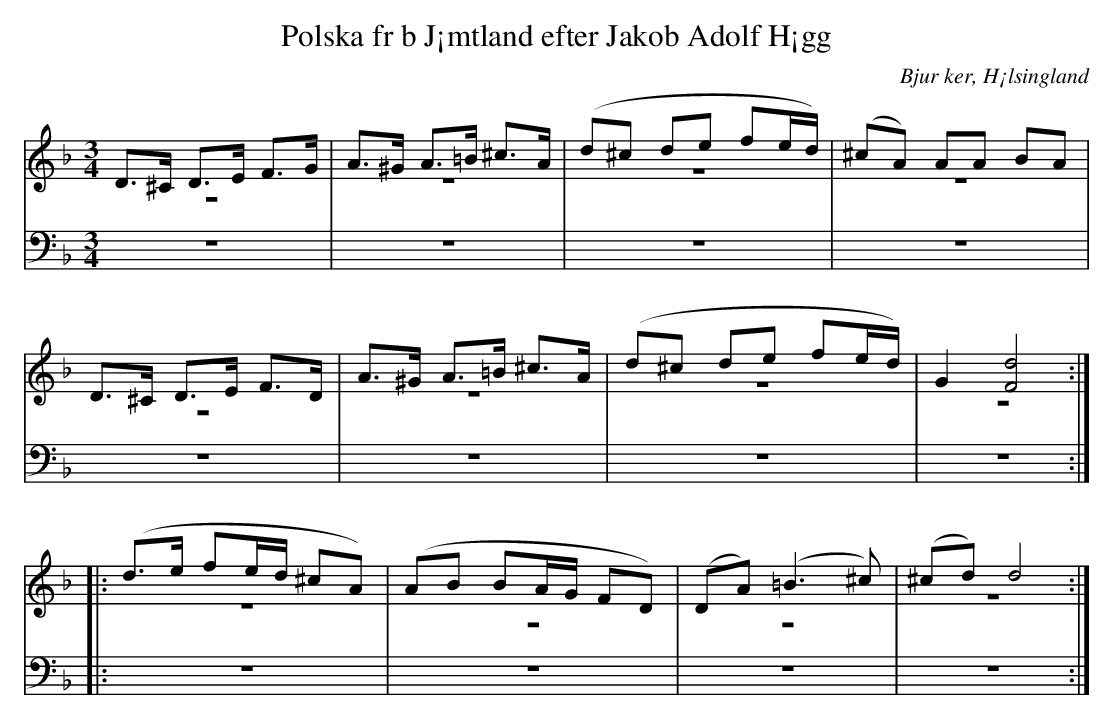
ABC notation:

X:1
T: Polska fr b J¡mtland efter Jakob Adolf H¡gg
O: Bjur ker, H¡lsingland
M: 3/4
L: 1/8
K: Dm
V:1
V:2 merge
V:3
V:4 merge
V:1
D>^C D>E F>G|A>^G A>=B ^c>A|(d^c de fe/d/)|(^cA) AA BA|
D>^C D>E F>D|A>^G A>=B ^c>A|(d^c de fe/d/)|G2 [F4d4]:|
|:(d>e fe/d/ ^cA)|(AB BA/G/ FD)|(DA) (=B3 ^c)|(^cd) d4:|
V:2
z6|z6|z6|z6|
z6|z6|z6|z6:|
|:z6|z6|z6|z6:|
V:3 clef=bass
z6|z6|z6|z6|
z6|z6|z6|z6:|
|:z6|z6|z6|z6:|
V:4 clef=bass
z6|z6|z6|z6|
z6|z6|z6|z6:|
|:z6|z6|z6|z6:|
